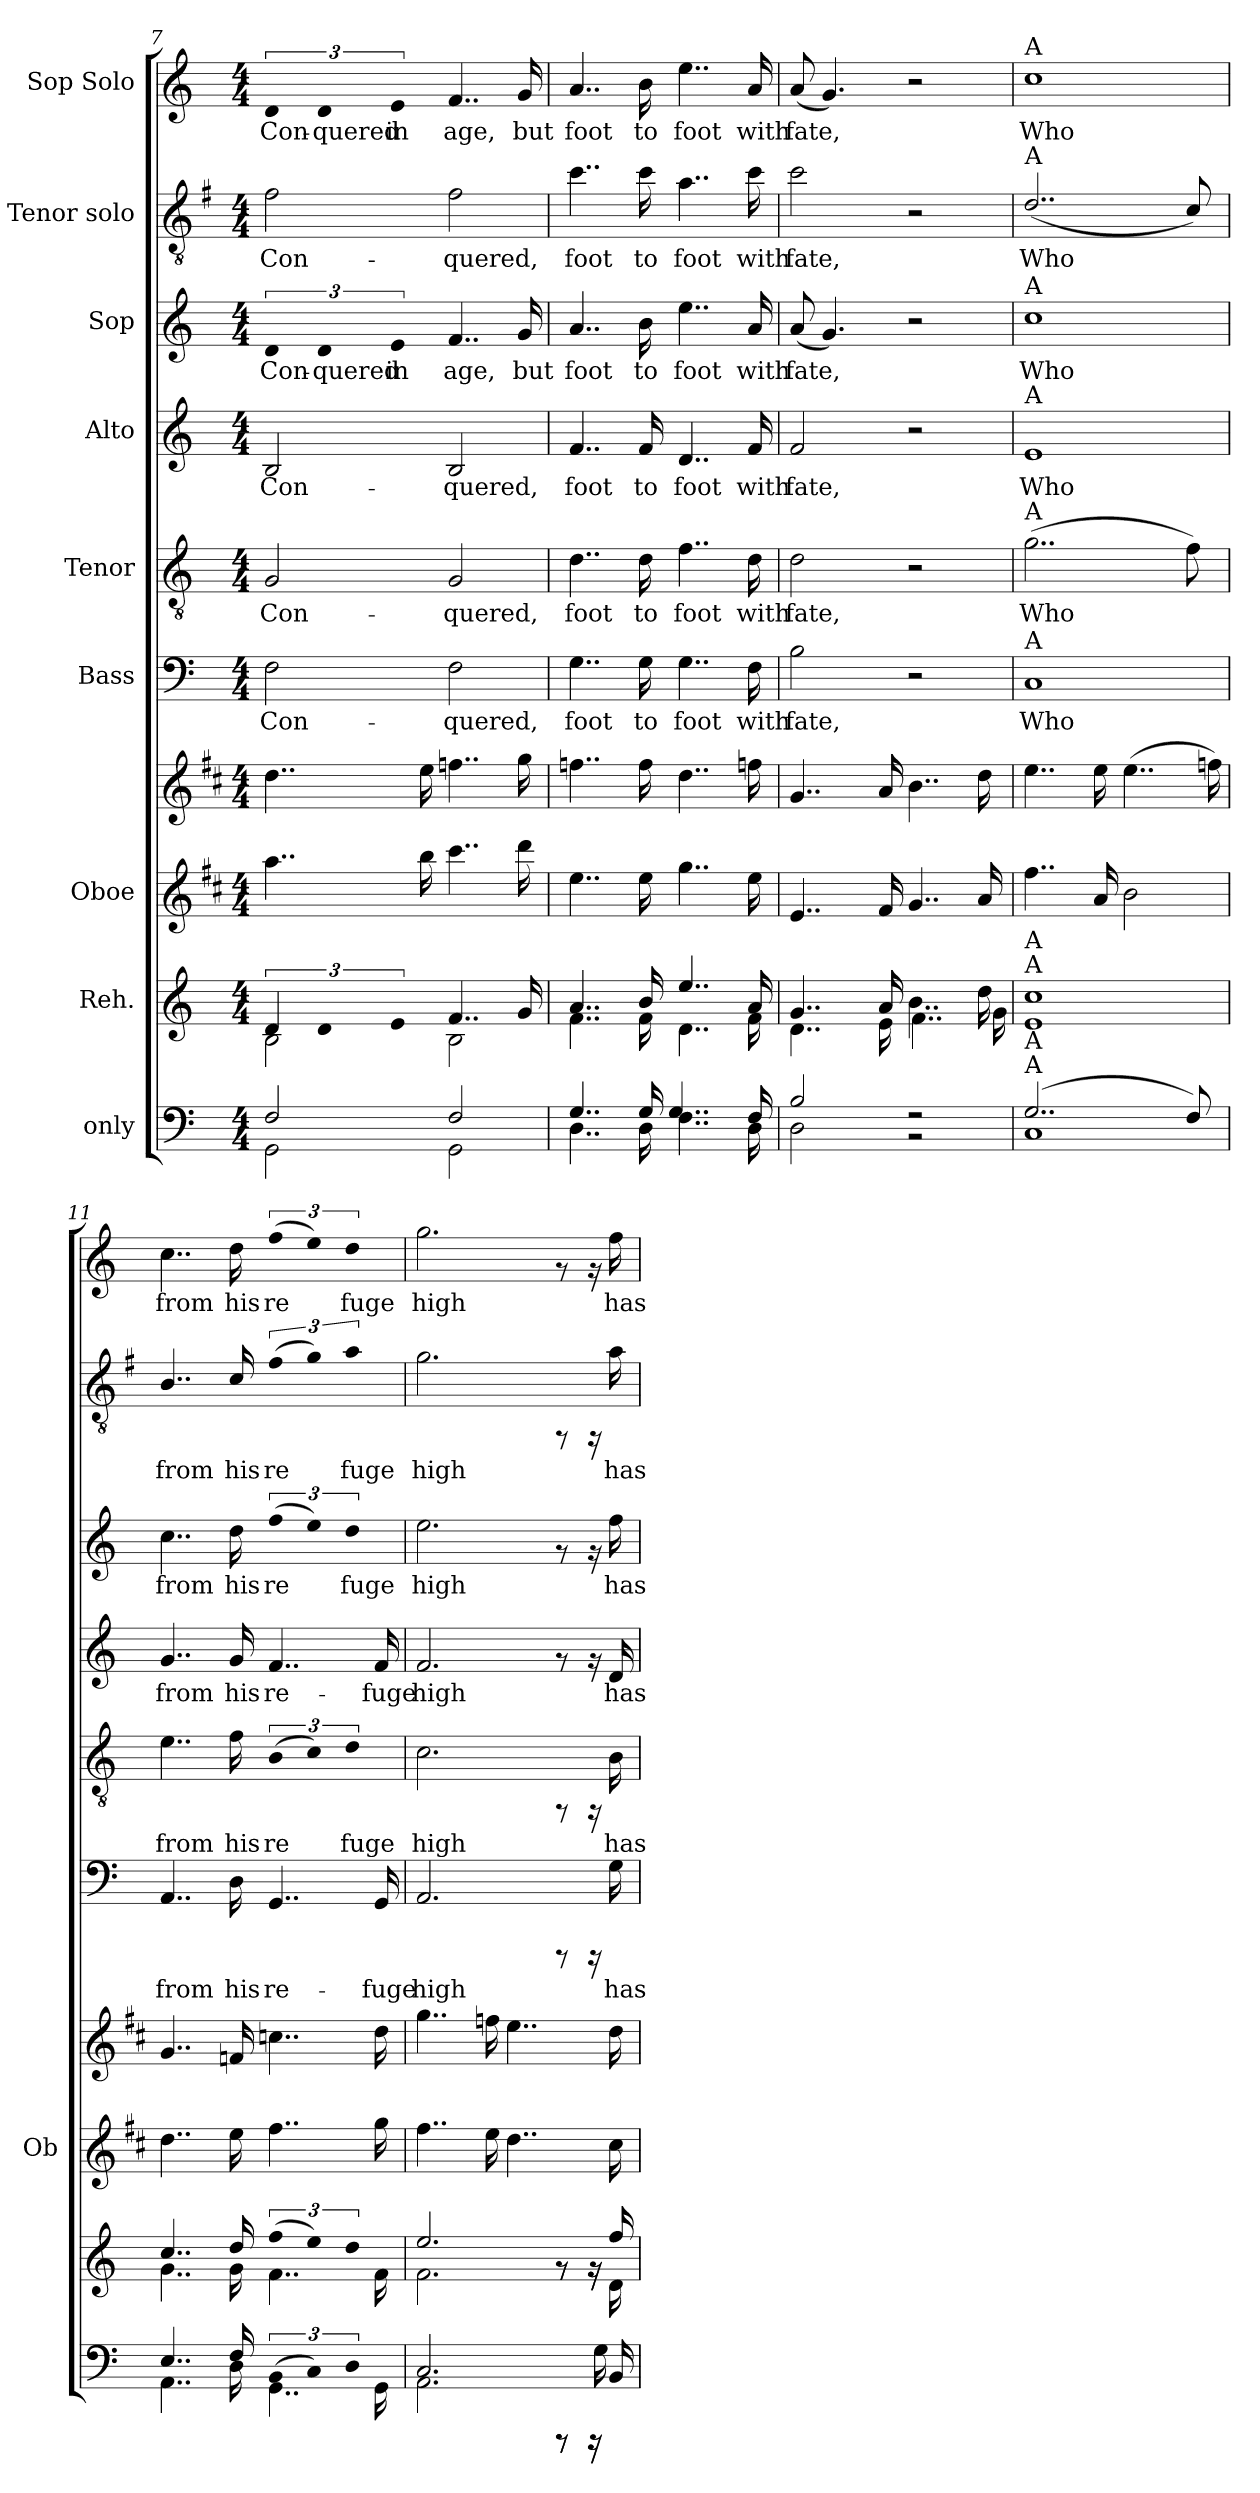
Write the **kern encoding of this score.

**kern	**kern	**kern	**kern	**kern	**text	**kern	**text	**kern	**text	**kern	**text	**kern	**text	**kern	**text
*part9	*part8	*part7	*part7	*part6	*part6	*part5	*part5	*part4	*part4	*part3	*part3	*part2	*part2	*part1	*part1
*staff10	*staff9	*staff8	*staff7	*staff6	*staff6	*staff5	*staff5	*staff4	*staff4	*staff3	*staff3	*staff2	*staff2	*staff1	*staff1
*I"only	*I"Reh.	*I"Oboe	*	*I"Bass	*	*I"Tenor	*	*I"Alto	*	*I"Sop	*	*I"Tenor solo	*	*I"Sop Solo	*
*	*	*I'Ob	*	*	*	*	*	*	*	*	*	*	*	*	*
!!LO:PB:g=z
*clefF4	*clefG2	*clefG2	*clefG2	*clefF4	*	*clefGv2	*	*clefG2	*	*clefG2	*	*clefGv2	*	*clefG2	*
*	*	*	*	*	*	*	*	*	*	*	*	*ITrd4c7	*	*	*
*k[]	*k[]	*k[f#c#]	*k[f#c#]	*k[]	*	*k[]	*	*k[]	*	*k[]	*	*k[]	*	*k[]	*
*C:	*C:	*D:	*D:	*C:	*	*C:	*	*C:	*	*C:	*	*C:	*	*C:	*
*M4/4	*M4/4	*M4/4	*M4/4	*M4/4	*	*M4/4	*	*M4/4	*	*M4/4	*	*M4/4	*	*M4/4	*
=7	=7	=7	=7	=7	=7	=7	=7	=7	=7	=7	=7	=7	=7	=7	=7
*^	*	*	*	*	*	*	*	*	*	*	*	*	*	*	*
!	!	!LO:N:vis=4	!	!	!	!LO:LY:b:cj	!	!LO:LY:b:cj	!	!LO:LY:b:cj	!LO:N:vis=4	!LO:LY:b:cj	!	!LO:LY:b:cj	!LO:N:vis=4	!LO:LY:b:cj
*	*	*^	*	*	*	*	*	*	*	*	*	*	*	*	*	*
2GG\	2F/	6d/	2B\	4..aa\	4..dd\	2F\	Con-	2G/	Con-	2B/	Con-	6d/	Con-	2B\	Con-	6d/	Con-
!	!	!LO:N:vis=4	!	!	!	!	!	!	!	!	!	!LO:N:vis=4	!LO:LY:b:cj	!	!	!LO:N:vis=4	!LO:LY:b:cj
.	.	6d/	.	.	.	.	.	.	.	.	.	6d/	-quered	.	.	6d/	-quered
!	!	!LO:N:vis=4	!	!	!	!	!	!	!	!	!	!LO:N:vis=4	!LO:LY:b:cj	!	!	!LO:N:vis=4	!LO:LY:b:cj
.	.	6e/	.	.	.	.	.	.	.	.	.	6e/	in	.	.	6e/	in
.	.	.	.	16bb\	16ee\	.	.	.	.	.	.	.	.	.	.	.	.
!	!	!	!	!	!	!	!LO:LY:b:cj	!	!LO:LY:b:cj	!	!LO:LY:b:cj	!	!LO:LY:b:cj	!	!LO:LY:b:cj	!	!LO:LY:b:cj
2GG\	2F/	4..f/	2B\	4..ccc#\	4..ffn\	2F\	-quered,	2G/	-quered,	2B/	-quered,	4..f/	age,	2B\	-quered,	4..f/	age,
!	!	!	!	!	!	!	!	!	!	!	!	!	!LO:LY:b:cj	!	!	!	!LO:LY:b:cj
.	.	16g/	.	16ddd\	16gg\	.	.	.	.	.	.	16g/	but	.	.	16g/	but
=8	=8	=8	=8	=8	=8	=8	=8	=8	=8	=8	=8	=8	=8	=8	=8	=8	=8
!	!	!	!	!	!	!	!LO:LY:b:cj	!	!LO:LY:b:cj	!	!LO:LY:b:cj	!	!LO:LY:b:cj	!	!LO:LY:b:cj	!	!LO:LY:b:cj
4..D\	4..G/	4..a/	4..f\	4..ee\	4..ffn\	4..G\	foot	4..d\	foot	4..f/	foot	4..a/	foot	4..f\	foot	4..a/	foot
!	!	!	!	!	!	!	!LO:LY:b:cj	!	!LO:LY:b:cj	!	!LO:LY:b:cj	!	!LO:LY:b:cj	!	!LO:LY:b:cj	!	!LO:LY:b:cj
16D\	16G/	16b/	16f\	16ee\	16ff\	16G\	to	16d\	to	16f/	to	16b\	to	16f\	to	16b\	to
!	!	!	!	!	!	!	!LO:LY:b:cj	!	!LO:LY:b:cj	!	!LO:LY:b:cj	!	!LO:LY:b:cj	!	!LO:LY:b:cj	!	!LO:LY:b:cj
4..F\	4..G/	4..ee/	4..d\	4..gg\	4..dd\	4..G\	foot	4..f\	foot	4..d/	foot	4..ee\	foot	4..d\	foot	4..ee\	foot
!	!	!	!	!	!	!	!LO:LY:b:cj	!	!LO:LY:b:cj	!	!LO:LY:b:cj	!	!LO:LY:b:cj	!	!LO:LY:b:cj	!	!LO:LY:b:cj
16D\	16F/	16a/	16f\	16ee\	16ffn\	16F\	with	16d\	with	16f/	with	16a/	with	16f\	with	16a/	with
=9	=9	=9	=9	=9	=9	=9	=9	=9	=9	=9	=9	=9	=9	=9	=9	=9	=9
!	!	!	!	!	!	!	!LO:LY:b:cj	!	!LO:LY:b:cj	!	!LO:LY:b:cj	!	!LO:LY:b:cj	!	!LO:LY:b:cj	!	!LO:LY:b:cj
2D\	2B/	4..g/	4..d\	4..e/	4..g/	2B\	fate,	2d\	fate,	2f/	fate,	(>8a/	fate,	2f\	fate,	(>8a/	fate,
!	!	!	!	!	!	!	!	!	!	!	!	!	!LO:LY:b:cj	!	!	!	!LO:LY:b:cj
.	.	.	.	.	.	.	.	.	.	.	.	4.g/)	.	.	.	4.g/)	.
.	.	16a/	16e\	16f#/	16a/	.	.	.	.	.	.	.	.	.	.	.	.
2r	2r	4..b\	4..f\	4..g/	4..b\	2r	.	2r	.	2r	.	2r	.	2r	.	2r	.
.	.	16dd\	16g\	16a/	16dd\	.	.	.	.	.	.	.	.	.	.	.	.
=10	=10	=10	=10	=10	=10	=10	=10	=10	=10	=10	=10	=10	=10	=10	=10	=10	=10
!	!	!	!	!	!	!	!	!	!	!	!	!	!	!	!	!LO:TX:a:t=A	!
!	!	!	!	!	!	!	!	!	!	!	!	!	!	!LO:TX:a:t=A	!	!	!
!	!	!	!	!	!	!	!	!	!	!	!	!LO:TX:a:t=A	!	!	!	!	!
!	!	!	!	!	!	!	!	!	!	!LO:TX:a:t=A	!	!	!	!	!	!	!
!	!	!	!	!	!	!	!	!LO:TX:a:t=A	!	!	!	!	!	!	!	!	!
!	!	!	!	!	!	!LO:TX:a:t=A	!	!	!	!	!	!	!	!	!	!	!
!	!	!LO:TX:a:t=A	!	!	!	!	!	!	!	!	!	!	!	!	!	!	!
!	!	!LO:TX:a:t=A	!	!	!	!	!	!	!	!	!	!	!	!	!	!	!
!LO:TX:a:t=A	!	!	!	!	!	!	!	!	!	!	!	!	!	!	!	!	!
!LO:TX:a:t=A	!	!	!	!	!	!	!	!	!	!	!	!	!	!	!	!	!
!	!	!	!	!	!	!	!LO:LY:b:cj	!	!LO:LY:b:cj	!	!LO:LY:b:cj	!	!LO:LY:b:cj	!	!LO:LY:b:cj	!	!LO:LY:b:cj
(>2..G/	1C	1cc	1e	4..ff#\	4..ee\	1C	Who	(>2..g\	Who	1e	Who	1cc	Who	(>2..G/	Who	1cc	Who
.	.	.	.	16a/	16ee\	.	.	.	.	.	.	.	.	.	.	.	.
.	.	.	.	2b\	(>4..ee\	.	.	.	.	.	.	.	.	.	.	.	.
!	!	!	!	!	!	!	!	!	!LO:LY:b:cj	!	!	!	!	!	!LO:LY:b:cj	!	!
8F/)	.	.	.	.	.	.	.	8f\)	.	.	.	.	.	8F/)	.	.	.
.	.	.	.	.	16ffn\)	.	.	.	.	.	.	.	.	.	.	.	.
=11	=11	=11	=11	=11	=11	=11	=11	=11	=11	=11	=11	=11	=11	=11	=11	=11	=11
!	!	!	!	!	!	!	!LO:LY:b:cj	!	!LO:LY:b:cj	!	!LO:LY:b:cj	!	!LO:LY:b:cj	!	!LO:LY:b:cj	!	!LO:LY:b:cj
4..E/	4..AA\	4..cc/	4..g\	4..dd\	4..g/	4..AA/	from	4..e\	from	4..g/	from	4..cc\	from	4..E/	from	4..cc\	from
!	!	!	!	!	!	!	!LO:LY:b:cj	!	!LO:LY:b:cj	!	!LO:LY:b:cj	!	!LO:LY:b:cj	!	!LO:LY:b:cj	!	!LO:LY:b:cj
16F/	16D\	16dd/	16g\	16ee\	16fn/	16D\	his	16f\	his	16g/	his	16dd\	his	16F/	his	16dd\	his
!LO:N:vis=4	!	!LO:N:vis=4	!	!	!	!	!LO:LY:b:cj	!LO:N:vis=4	!LO:LY:b:cj	!	!LO:LY:b:cj	!LO:N:vis=4	!LO:LY:b:cj	!LO:N:vis=4	!LO:LY:b:cj	!LO:N:vis=4	!LO:LY:b:cj
(>6BB/	4..GG\	(>6ff/	4..f\	4..ff#\	4..ccn\	4..GG/	re-	(>6B\	re-	4..f/	re-	(>6ff\	re-	(>6B\	re-	(>6ff\	re-
!LO:N:vis=4	!	!LO:N:vis=4	!	!	!	!	!	!LO:N:vis=4	!LO:LY:b:cj	!	!	!LO:N:vis=4	!LO:LY:b:cj	!LO:N:vis=4	!LO:LY:b:cj	!LO:N:vis=4	!LO:LY:b:cj
6C/)	.	6ee/)	.	.	.	.	.	6c\)	-	.	.	6ee\)	-	6c\)	-	6ee\)	-
!LO:N:vis=4	!	!LO:N:vis=4	!	!	!	!	!	!LO:N:vis=4	!LO:LY:b:cj	!	!	!LO:N:vis=4	!LO:LY:b:cj	!LO:N:vis=4	!LO:LY:b:cj	!LO:N:vis=4	!LO:LY:b:cj
6D/	.	6dd/	.	.	.	.	.	6d\	fuge	.	.	6dd\	fuge	6d\	fuge	6dd\	fuge
!	!	!	!	!	!	!	!LO:LY:b:cj	!	!	!	!LO:LY:b:cj	!	!	!	!	!	!
.	16GG\	.	16f\	16gg\	16dd\	16GG/	-fuge	.	.	16f/	-fuge	.	.	.	.	.	.
=12	=12	=12	=12	=12	=12	=12	=12	=12	=12	=12	=12	=12	=12	=12	=12	=12	=12
!	!	!	!	!	!	!	!LO:LY:b:cj	!	!LO:LY:b:cj	!	!LO:LY:b:cj	!	!LO:LY:b:cj	!	!LO:LY:b:cj	!	!LO:LY:b:cj
2.C/	2.AA\	2.ee/	2.f\	4..ff#\	4..gg\	2.AA/	high	2.c\	high	2.f/	high	2.ee\	high	2.c\	high	2.gg\	high
.	.	.	.	16ee\	16ffn\	.	.	.	.	.	.	.	.	.	.	.	.
.	.	.	.	4..dd\	4..ee\	.	.	.	.	.	.	.	.	.	.	.	.
8rCCC	8rCCC	8rf	8rf	.	.	8rCCC	.	8rFF	.	8rf	.	8rf	.	8rFF	.	8rf	.
16rCCC	16rCCC	16rf	16rf	.	.	16rCCC	.	16rFF	.	16rf	.	16rf	.	16rFF	.	16rf	.
!	!	!	!	!	!	!	!LO:LY:b:cj	!	!LO:LY:b:cj	!	!LO:LY:b:cj	!	!LO:LY:b:cj	!	!LO:LY:b:cj	!	!LO:LY:b:cj
16BB/	16G\	16ff/	16d\	16cc#\	16dd\	16G\	has	16B\	has	16d/	has	16ff\	has	16d\	has	16ff\	has
*v	*v	*	*	*	*	*	*	*	*	*	*	*	*	*	*	*	*
*	*v	*v	*	*	*	*	*	*	*	*	*	*	*	*	*	*
=	=	=	=	=	=	=	=	=	=	=	=	=	=	=	=
*-	*-	*-	*-	*-	*-	*-	*-	*-	*-	*-	*-	*-	*-	*-	*-
